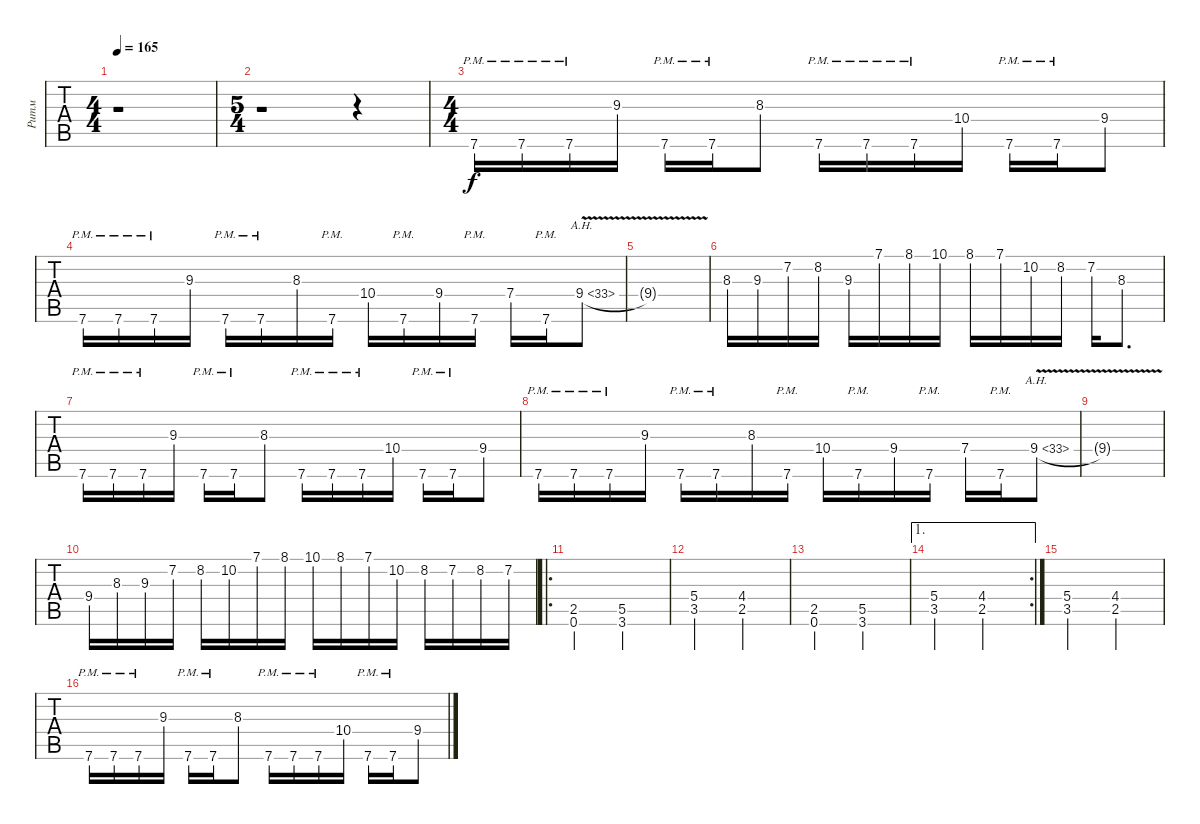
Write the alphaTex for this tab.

\track ("Ритм" "Ритм") {instrument distortionguitar}
\staff {tabs}
\tuning (E4 B3 G3 D3 A2 E2) {hide}
\ts (4 4)
\tempo 165
\clef g2
\ks c
r.1{dy f} |
\ts (5 4)
r.1 r.4 |
\ts (4 4)
7.6{pm}.16 7.6{pm}.16 7.6{pm}.16 9.3.16 7.6{pm}.16 7.6{pm}.16 8.3.8 7.6{pm}.16 7.6{pm}.16 7.6{pm}.16 10.4.16 7.6{pm}.16 7.6{pm}.16 9.4.8 |
7.6{pm}.16 7.6{pm}.16 7.6{pm}.16 9.3.16 7.6{pm}.16 7.6{pm}.16 8.3.16 7.6{pm}.16 10.4.16 7.6{pm}.16 9.4.16 7.6{pm}.16 7.4.16 7.6{pm}.16 9.4{ah 24 v}.8 |
9.4{t}.1 |
8.3.16 9.3.16 7.2.16 8.2.16 9.3.16 7.1.16 8.1.16 10.1.16 8.1.16 7.1.16 10.2.16 8.2.16 7.2.16 8.3.8{d} |
7.6{pm}.16 7.6{pm}.16 7.6{pm}.16 9.3.16 7.6{pm}.16 7.6{pm}.16 8.3.8 7.6{pm}.16 7.6{pm}.16 7.6{pm}.16 10.4.16 7.6{pm}.16 7.6{pm}.16 9.4.8 |
7.6{pm}.16 7.6{pm}.16 7.6{pm}.16 9.3.16 7.6{pm}.16 7.6{pm}.16 8.3.16 7.6{pm}.16 10.4.16 7.6{pm}.16 9.4.16 7.6{pm}.16 7.4.16 7.6{pm}.16 9.4{ah 24 v}.8 |
9.4{t}.1 |
9.4.16 8.3.16 9.3.16 7.2.16 8.2.16 10.2.16 7.1.16 8.1.16 10.1.16 8.1.16 7.1.16 10.2.16 8.2.16 7.2.16 8.2.16 7.2.16 |
\ro
(2.5 0.6).2 (5.5 3.6).2 |
(5.4 3.5).2 (4.4 2.5).2 |
(2.5 0.6).2 (5.5 3.6).2 |
\ae 1
\rc 2
(5.4 3.5).2 (4.4 2.5).2 |
(5.4 3.5).2 (4.4 2.5).2 |
7.6{pm}.16 7.6{pm}.16 7.6{pm}.16 9.3.16 7.6{pm}.16 7.6{pm}.16 8.3.8 7.6{pm}.16 7.6{pm}.16 7.6{pm}.16 10.4.16 7.6{pm}.16 7.6{pm}.16 9.4.8
